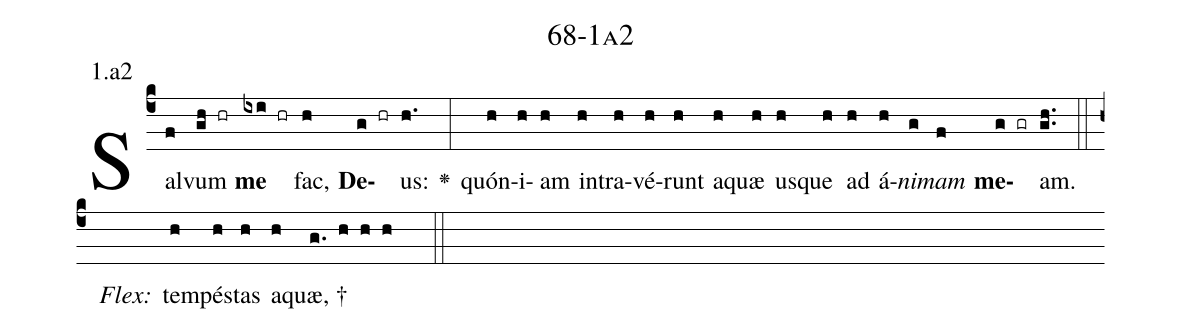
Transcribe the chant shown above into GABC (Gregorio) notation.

name: 68-1a2;
annotation: 1.a2;
%%
(c4)Sal(f)vum(gh hr) <b>me</b>(ixi hr) fac,(h) <b>De</b>(g hr)us:(h.) <v>\greheightstar</v>(:) quón(h)i(h)am(h) in(h)tra(h)vé(h)runt(h) a(h)quæ(h) us(h)que(h) ad(h) á(h)<i>ni</i>(g)<i>mam</i>(f) <b>me</b>(g gr)am.(gh..) (::)
<i>Flex:</i>()  tem(h)pés(h)tas(h) a(h)quæ, †(g. h h h  ::)

%E(h) u(h) o(g) u(f) a(g) e.(gh..) (::)
